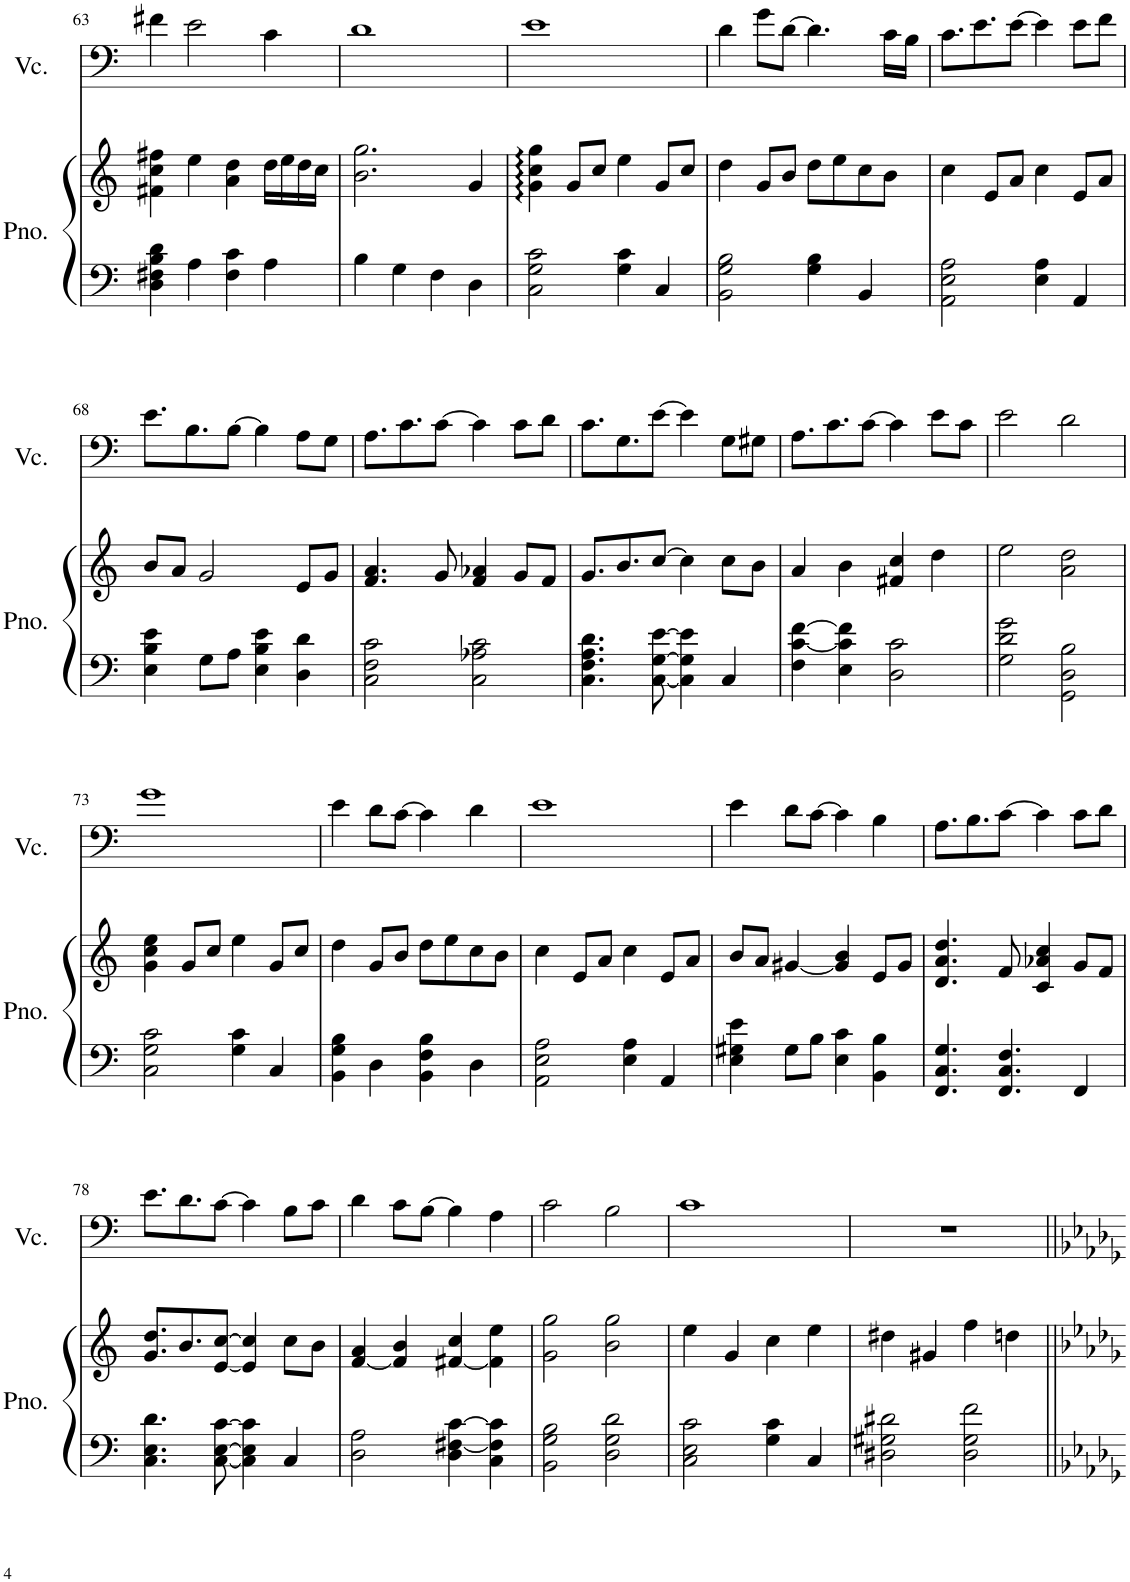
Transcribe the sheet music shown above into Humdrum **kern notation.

**kern	**kern	**kern
*part2	*part2	*part1
*staff3	*staff2	*staff1
*I"Piano	*	*I"Violoncello
*I'Pno.	*	*I'Vc.
!!LO:PB:g=z
*clefF4	*clefG2	*clefF4
*k[]	*k[]	*k[]
*M4/4	*M4/4	*M4/4
=63	=63	=63
4D\ 4F#X\ 4B\ 4d\	4f#X\ 4cc\ 4ff#X\	4f#X\
4A\	4ee\	2e\
4F#\ 4c\	4a\ 4dd\	.
4A\	16dd\LL	4c\
.	16ee\	.
.	16dd\	.
.	16cc\JJ	.
=64	=64	=64
4B\	2.b\ 2.gg\	1d
4G\	.	.
4F\	.	.
4D\	4g/	.
=65	=65	=65
2C\ 2G\ 2c\	4g\ 4cc\ 4gg\	1e
.	8g/L	.
.	8cc/J	.
4G\ 4c\	4ee\	.
4C/	8g/L	.
.	8cc/J	.
=66	=66	=66
2BB\ 2G\ 2B\	4dd\	4d\
.	8g/L	8g\L
.	8b/J	[8d\J
4G\ 4B\	8dd\L	4.d\]
.	8ee\	.
4BB/	8cc\	.
.	8b\J	16c\LL
.	.	16B\JJ
=67	=67	=67
2AA\ 2E\ 2A\	4cc\	8.c\L
.	.	8.e\
.	8e/L	.
.	8a/J	[8e\J
4E\ 4A\	4cc\	4e\]
4AA/	8e/L	8e\L
.	8a/J	8f\J
!!LO:LB:g=z
=68	=68	=68
4E\ 4B\ 4e\	8b/L	8.e\L
.	8a/J	.
.	.	8.B\
8G\L	2g/	.
8A\J	.	[8B\J
4E\ 4B\ 4e\	.	4B\]
4D\ 4d\	8e/L	8A\L
.	8g/J	8G\J
=69	=69	=69
2C\ 2F\ 2c\	4.f/ 4.a/	8.A\L
.	.	8.c\
.	8g/	[8c\J
2C\ 2A-X\ 2c\	4f/ 4a-X/	4c\]
.	8g/L	8c\L
.	8f/J	8d\J
=70	=70	=70
4.C\ 4.F\ 4.A\ 4.d\	8.g/L	8.c\L
.	8.b/	8.G\
[8C\ [8G\ [8e\	[8cc/J	[8e\J
4C\] 4G\] 4e\]	4cc\]	4e\]
4C/	8cc\L	8G\L
.	8b\J	8G#X\J
=71	=71	=71
4F\ [4c\ [4f\	4a/	8.A\L
.	.	8.c\
4E\ 4c\] 4f\]	4b\	.
.	.	[8c\J
2D\ 2c\	4f#X/ 4cc/	4c\]
.	4dd\	8e\L
.	.	8c\J
=72	=72	=72
2G\ 2d\ 2g\	2ee\	2e\
2GG\ 2D\ 2B\	2a\ 2dd\	2d\
!!LO:LB:g=z
=73	=73	=73
2C\ 2G\ 2c\	4g\ 4cc\ 4ee\	1g
.	8g/L	.
.	8cc/J	.
4G\ 4c\	4ee\	.
4C/	8g/L	.
.	8cc/J	.
=74	=74	=74
4BB\ 4G\ 4B\	4dd\	4e\
4D\	8g/L	8d\L
.	8b/J	[8c\J
4BB\ 4F\ 4B\	8dd\L	4c\]
.	8ee\	.
4D\	8cc\	4d\
.	8b\J	.
=75	=75	=75
2AA\ 2E\ 2A\	4cc\	1e
.	8e/L	.
.	8a/J	.
4E\ 4A\	4cc\	.
4AA/	8e/L	.
.	8a/J	.
=76	=76	=76
4E\ 4G#X\ 4e\	8b/L	4e\
.	8a/J	.
8G#\L	[4g#X/	8d\L
8B\J	.	[8c\J
4E\ 4c\	4g#/] 4b/	4c\]
4BB\ 4B\	8e/L	4B\
.	8g#/J	.
=77	=77	=77
4.FF/ 4.C/ 4.G/	4.d/ 4.a/ 4.dd/	8.A\L
.	.	8.B\
4.FF/ 4.C/ 4.F/	8f/	[8c\J
.	4c/ 4a-X/ 4cc/	4c\]
4FF/	8g/L	8c\L
.	8f/J	8d\J
!!LO:LB:g=z
=78	=78	=78
4.C\ 4.E\ 4.d\	8.g/ 8.dd/L	8.e\L
.	8.b/	8.d\
[8C\ [8E\ [8c\	[8e/ [8cc/J	[8c\J
4C\] 4E\] 4c\]	4e/] 4cc/]	4c\]
4C/	8cc\L	8B\L
.	8b\J	8c\J
=79	=79	=79
2D\ 2A\	[4f/ 4a/	4d\
.	4f/] 4b/	8c\L
.	.	[8B\J
4D\ [4F#X\ [4c\	[4f#X/ 4cc/	4B\]
4C\ 4F#\] 4c\]	4f#\] 4ee\	4A\
=80	=80	=80
2BB\ 2G\ 2B\	2g\ 2gg\	2c\
2D\ 2G\ 2d\	2b\ 2gg\	2B\
=81	=81	=81
2C\ 2E\ 2c\	4ee\	1c
.	4g/	.
4G\ 4c\	4cc\	.
4C/	4ee\	.
=82	=82	=82
2D#X\ 2G#X\ 2d#X\	4dd#X\	1r
.	4g#X/	.
2D#\ 2G#\ 2f\	4ff\	.
.	4ddn\	.
=||	=||	=||
*-	*-	*-
